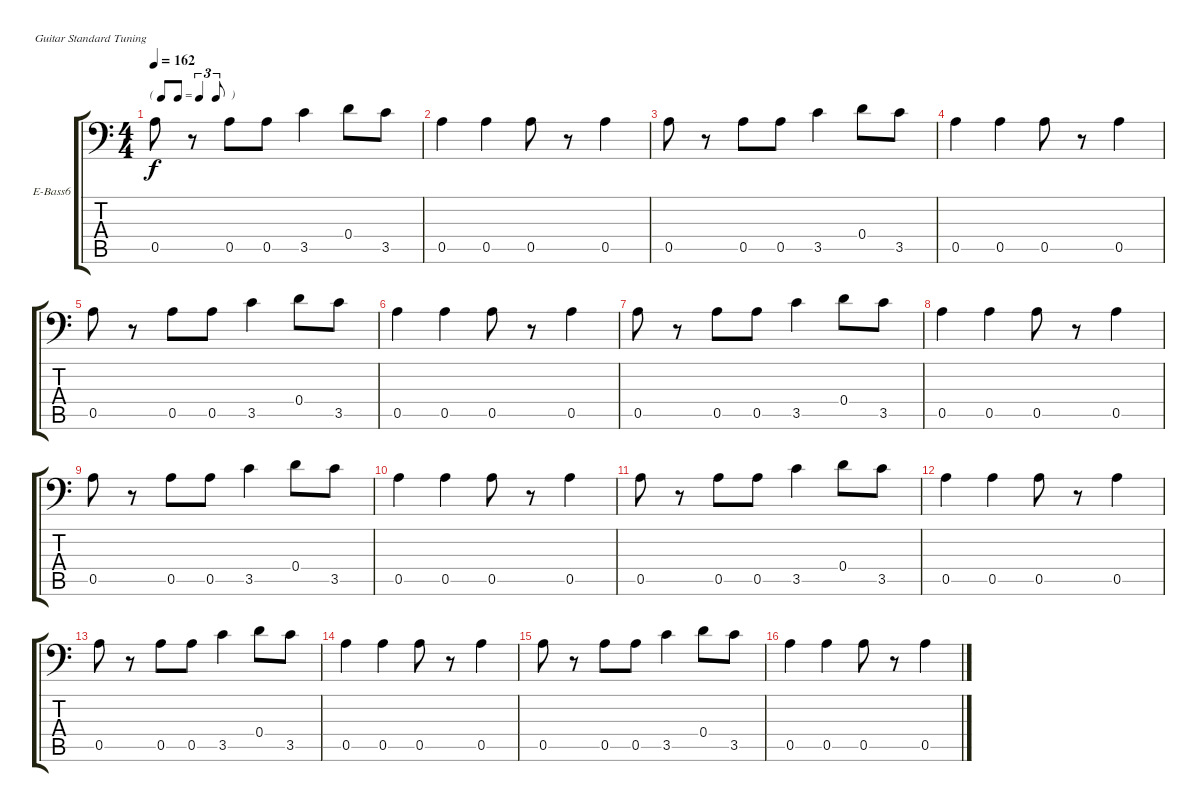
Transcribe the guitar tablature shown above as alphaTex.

\bracketExtendMode groupsimilarinstruments
\firstSystemTrackNameOrientation horizontal
\otherSystemsTrackNameOrientation horizontal
\track ("Bass" "E-Bass6") {instrument electricbassfinger}
\staff {score tabs}
\tuning (E4 B3 G3 D3 A2 E2)
\ts (4 4)
\tf triplet8th
\tempo 162
\clef f4
\ks c
0.5.8{dy f} r.8 0.5.8 0.5.8 3.5.4 0.4.8 3.5.8 |
0.5.4 0.5.4 0.5.8 r.8 0.5.4 |
0.5.8 r.8 0.5.8 0.5.8 3.5.4 0.4.8 3.5.8 |
0.5.4 0.5.4 0.5.8 r.8 0.5.4 |
0.5.8 r.8 0.5.8 0.5.8 3.5.4 0.4.8 3.5.8 |
0.5.4 0.5.4 0.5.8 r.8 0.5.4 |
0.5.8 r.8 0.5.8 0.5.8 3.5.4 0.4.8 3.5.8 |
0.5.4 0.5.4 0.5.8 r.8 0.5.4 |
0.5.8 r.8 0.5.8 0.5.8 3.5.4 0.4.8 3.5.8 |
0.5.4 0.5.4 0.5.8 r.8 0.5.4 |
0.5.8 r.8 0.5.8 0.5.8 3.5.4 0.4.8 3.5.8 |
0.5.4 0.5.4 0.5.8 r.8 0.5.4 |
0.5.8 r.8 0.5.8 0.5.8 3.5.4 0.4.8 3.5.8 |
0.5.4 0.5.4 0.5.8 r.8 0.5.4 |
0.5.8 r.8 0.5.8 0.5.8 3.5.4 0.4.8 3.5.8 |
0.5.4 0.5.4 0.5.8 r.8 0.5.4
